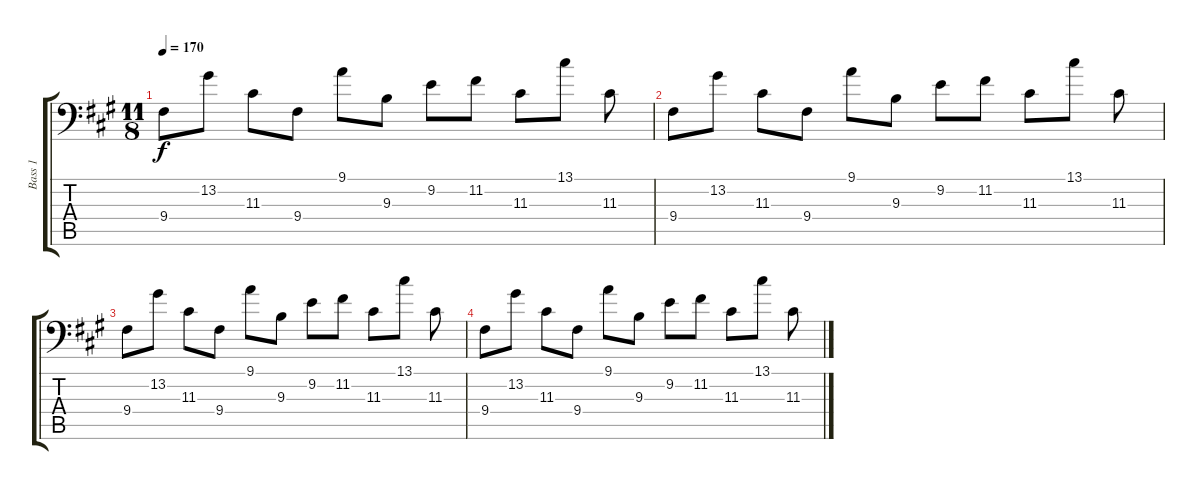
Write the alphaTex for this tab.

\track ("Bass 1" "Bass 1") {instrument electricbassfinger}
\staff {score tabs}
\tuning (C3 G2 D2 A1 E1 B0) {hide}
\ts (11 8)
\tempo 170
\clef f4
\ks f#minor
9.4.8{dy f} 13.2.8 11.3.8 9.4.8 9.1.8 9.3.8 9.2.8 11.2.8 11.3.8 13.1.8 11.3.8 |
9.4.8 13.2.8 11.3.8 9.4.8 9.1.8 9.3.8 9.2.8 11.2.8 11.3.8 13.1.8 11.3.8 |
9.4.8 13.2.8 11.3.8 9.4.8 9.1.8 9.3.8 9.2.8 11.2.8 11.3.8 13.1.8 11.3.8 |
9.4.8 13.2.8 11.3.8 9.4.8 9.1.8 9.3.8 9.2.8 11.2.8 11.3.8 13.1.8 11.3.8
